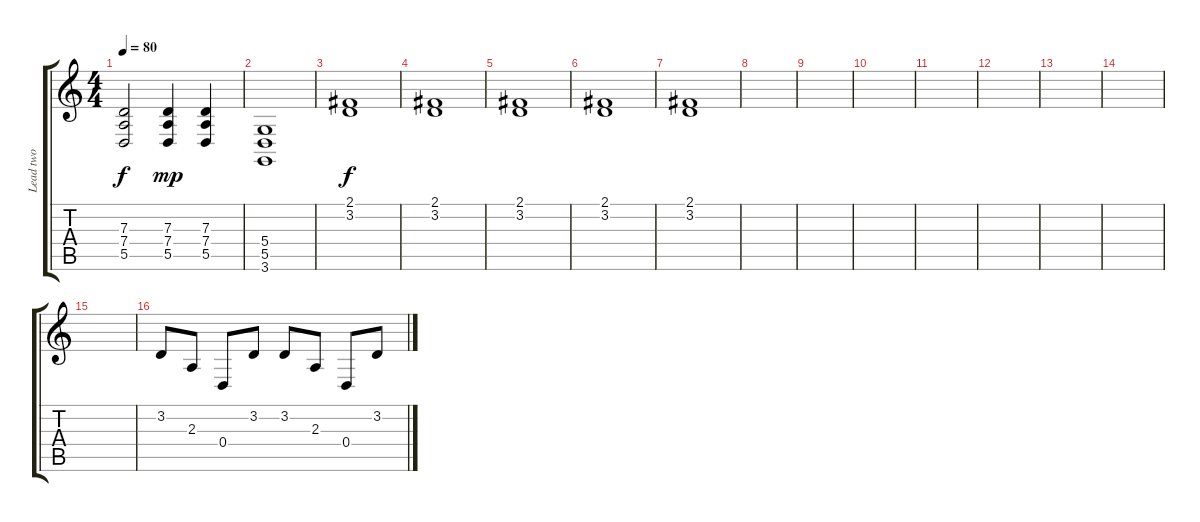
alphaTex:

\track ("Lead two" "Lead two") {instrument brightacousticpiano}
\staff {score tabs}
\tuning (E4 B3 G3 D3 A2 E2) {hide}
\ts (4 4)
\tempo 80
\clef g2
\ks c
(7.3 7.4 5.5).2{dy f} (7.3 7.4 5.5).4{dy mp} (7.3 7.4 5.5).4 |
(5.4 5.5 3.6).1 |
(2.1 3.2).1{dy f} |
(2.1 3.2).1 |
(2.1 3.2).1 |
(2.1 3.2).1 |
(2.1 3.2).1 |
|
|
|
|
|
|
|
|
3.2.8 2.3.8 0.4.8 3.2.8 3.2.8 2.3.8 0.4.8 3.2.8
